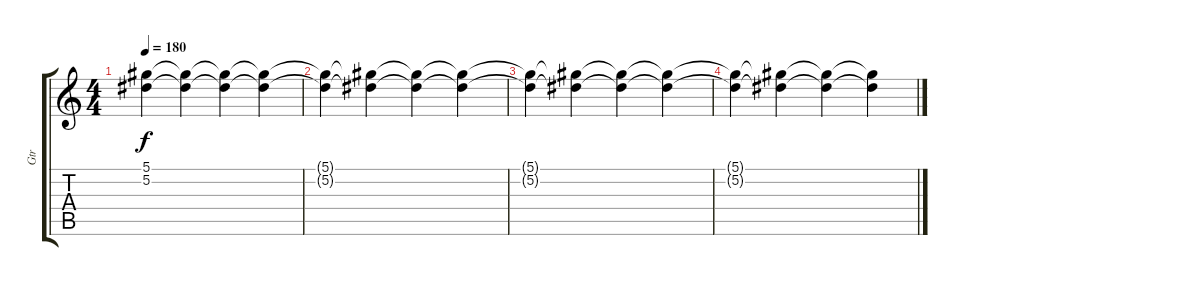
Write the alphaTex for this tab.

\track ("Gtr" "Gtr") {instrument electricguitarclean}
\staff {score tabs}
\tuning (Eb4 Bb3 Gb3 Db3 Ab2 Eb2) {hide}
\ts (4 4)
\section ("" "")
\tempo 180
\clef g2
\ks c
(5.1 5.2).4{dy f} (5.1{t} 5.2{t}).4 (5.1{t} 5.2{t}).4 (5.1{t} 5.2{t}).4 |
(5.1{t} 5.2{t}).4 (5.1{t} 5.2{t}).4 (5.1{t} 5.2{t}).4 (5.1{t} 5.2{t}).4 |
(5.1{t} 5.2{t}).4 (5.1{t} 5.2{t}).4 (5.1{t} 5.2{t}).4 (5.1{t} 5.2{t}).4 |
(5.1{t} 5.2{t}).4 (5.1{t} 5.2{t}).4 (5.1{t} 5.2{t}).4 (5.1{t} 5.2{t}).4
